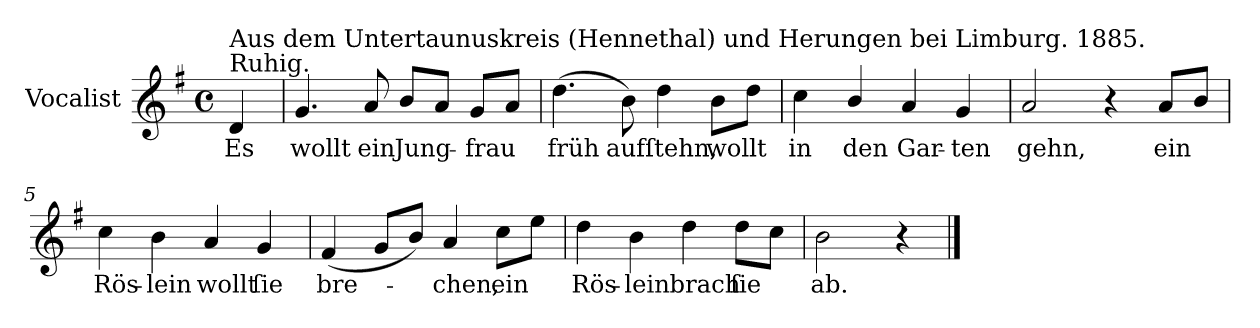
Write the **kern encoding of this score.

**kern	**text
*part1	*part1
*staff1	*staff1
*I"Vocalist	*
*k[f#]	*
*G:	*
*M4/4	*
*met(c)	*
=	=
!LO:TX:a:t=Ruhig.	!
!LO:TX:a:t=Aus dem Untertaunuskreis (Hennethal) und Herungen bei Limburg. 1885.	!
4d	Es
=1	=1
4.g	wollt
8a	ein
8bL	Jung-
8aJ	.
8gL	-frau
8aJ	.
=2	=2
(4.dd	früh
8b)	aufſtehn,
4dd	.
8bL	wollt
8ddJ	.
=3	=3
4cc	in
4b/	den
4a	Gar-
4g	-ten
=4	=4
2a	gehn,
4r	.
8aL	ein
8bJ	.
=5	=5
4cc	Rös-
4b	-lein
4a	wollt
4g	ſie
=6	=6
(4f#	bre-
8gL	.
8bJ)	.
4a	-chen,
8ccL	ein
8eeJ	.
=7	=7
4dd	Rös-
4b	-lein
4dd	brach
8ddL	ſie
8ccJ	.
=8	=8
2b	ab.
4r	.
==	==
*-	*-
